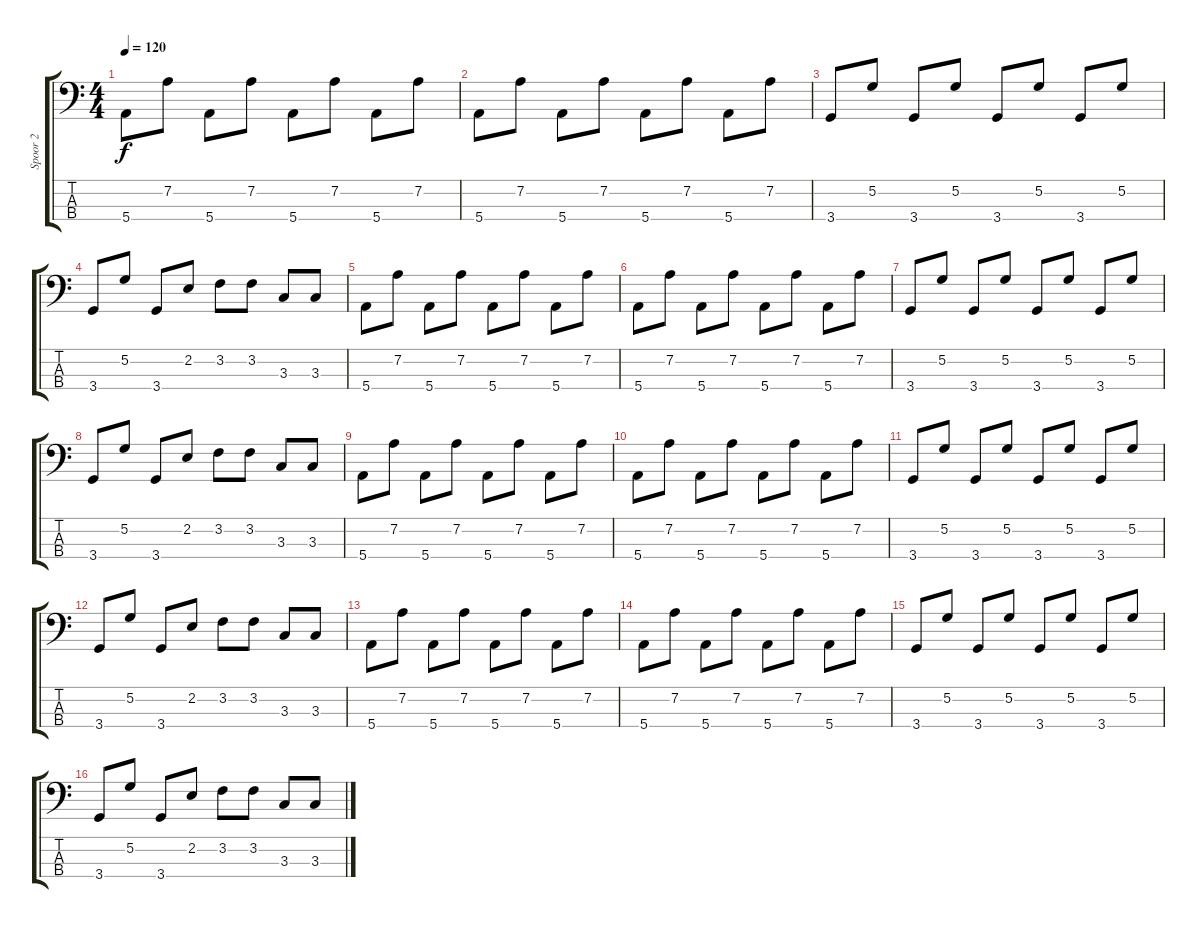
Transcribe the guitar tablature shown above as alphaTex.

\track ("Spoor 2" "Spoor 2") {instrument electricbassfinger}
\staff {score tabs}
\tuning (G2 D2 A1 E1) {hide}
\ts (4 4)
\tempo 120
\clef f4
\ks c
5.4.8{dy f} 7.2.8 5.4.8 7.2.8 5.4.8 7.2.8 5.4.8 7.2.8 |
5.4.8 7.2.8 5.4.8 7.2.8 5.4.8 7.2.8 5.4.8 7.2.8 |
3.4.8 5.2.8 3.4.8 5.2.8 3.4.8 5.2.8 3.4.8 5.2.8 |
3.4.8 5.2.8 3.4.8 2.2.8 3.2.8 3.2.8 3.3.8 3.3.8 |
5.4.8 7.2.8 5.4.8 7.2.8 5.4.8 7.2.8 5.4.8 7.2.8 |
5.4.8 7.2.8 5.4.8 7.2.8 5.4.8 7.2.8 5.4.8 7.2.8 |
3.4.8 5.2.8 3.4.8 5.2.8 3.4.8 5.2.8 3.4.8 5.2.8 |
3.4.8 5.2.8 3.4.8 2.2.8 3.2.8 3.2.8 3.3.8 3.3.8 |
5.4.8 7.2.8 5.4.8 7.2.8 5.4.8 7.2.8 5.4.8 7.2.8 |
5.4.8 7.2.8 5.4.8 7.2.8 5.4.8 7.2.8 5.4.8 7.2.8 |
3.4.8 5.2.8 3.4.8 5.2.8 3.4.8 5.2.8 3.4.8 5.2.8 |
3.4.8 5.2.8 3.4.8 2.2.8 3.2.8 3.2.8 3.3.8 3.3.8 |
5.4.8 7.2.8 5.4.8 7.2.8 5.4.8 7.2.8 5.4.8 7.2.8 |
5.4.8 7.2.8 5.4.8 7.2.8 5.4.8 7.2.8 5.4.8 7.2.8 |
3.4.8 5.2.8 3.4.8 5.2.8 3.4.8 5.2.8 3.4.8 5.2.8 |
3.4.8 5.2.8 3.4.8 2.2.8 3.2.8 3.2.8 3.3.8 3.3.8
